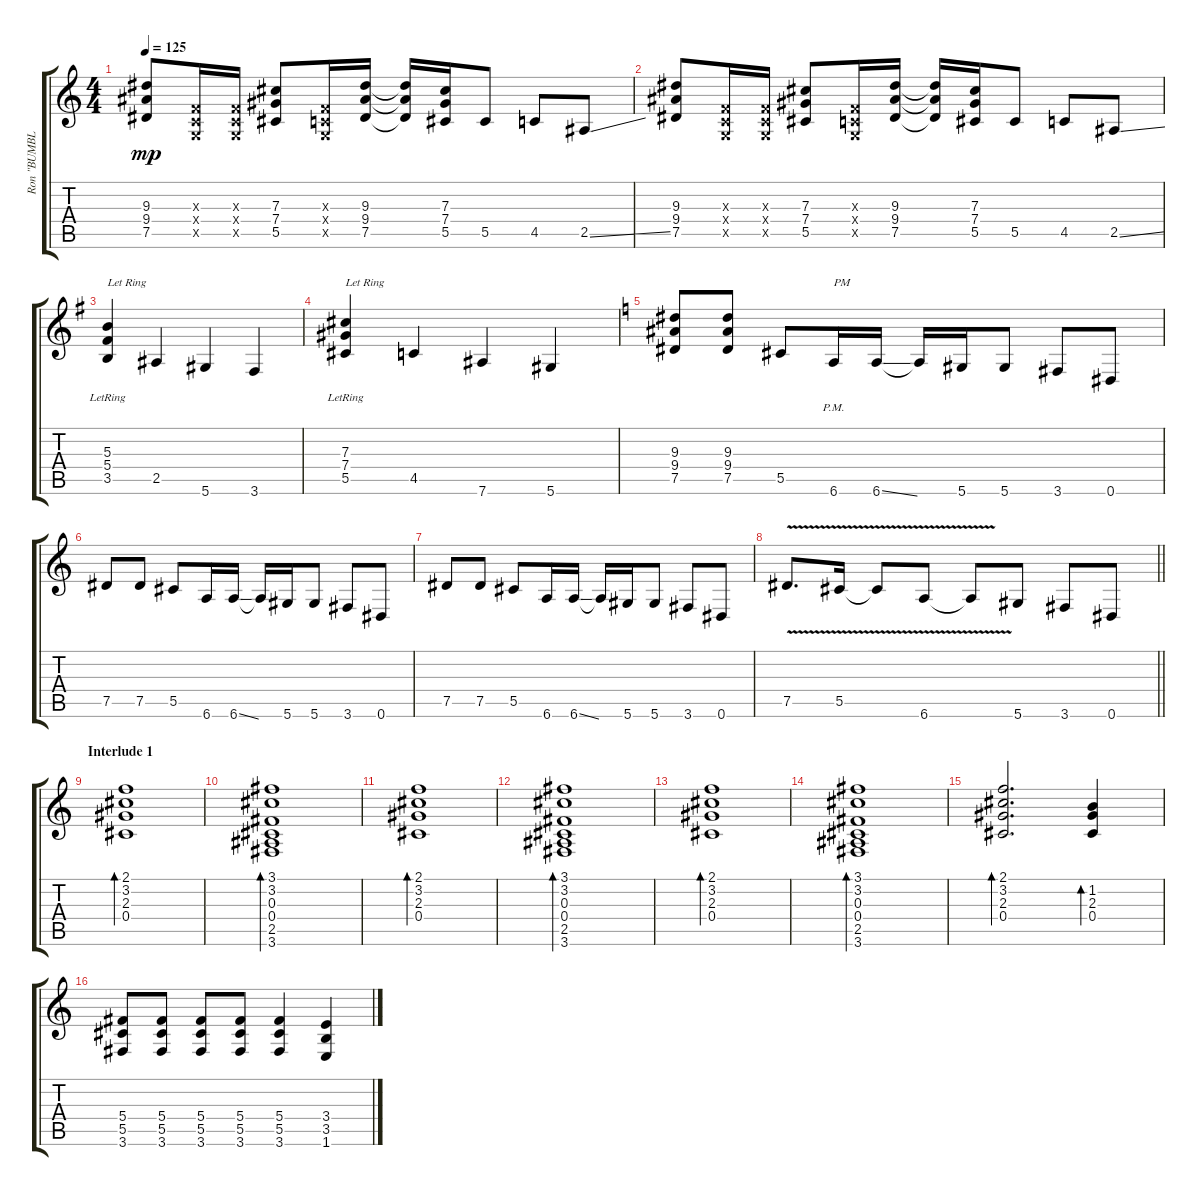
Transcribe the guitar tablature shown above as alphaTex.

\track ("Ron \"BUMBLEFOOT\" Thal" "Ron \"BUMBL") {instrument overdrivenguitar}
\staff {score tabs}
\tuning (Eb4 Bb3 Gb3 Db3 Ab2 Eb2) {hide}
\ts (4 4)
\tempo 125
\clef g2
\ks c
(9.3 9.4 7.5).8{dy mp} (-1.3{x} -1.4{x} -1.5{x}).16 (-1.3{x} -1.4{x} -1.5{x}).16 (7.3 7.4 5.5).8 (-1.3{x} -1.4{x} -1.5{x}).16 (9.3 9.4 7.5).16 (9.3{t} 9.4{t} 7.5{t}).16 (7.3 7.4 5.5).16 5.5.8 4.5.8 2.5{ss}.8 |
(9.3 9.4 7.5).8 (-1.3{x} -1.4{x} -1.5{x}).16 (-1.3{x} -1.4{x} -1.5{x}).16 (7.3 7.4 5.5).8 (-1.3{x} -1.4{x} -1.5{x}).16 (9.3 9.4 7.5).16 (9.3{t} 9.4{t} 7.5{t}).16 (7.3 7.4 5.5).16 5.5.8 4.5.8 2.5{ss}.8 |
\ks g
(5.3{lr} 5.4{lr} 3.5{lr}).4{txt "Let Ring"} 2.5.4 5.6.4 3.6.4 |
(7.3{lr} 7.4{lr} 5.5{lr}).4{txt "Let Ring"} 4.5.4 7.6.4 5.6.4 |
\ks c
(9.3 9.4 7.5).8 (9.3 9.4 7.5).8 5.5.8 6.6{pm}.16{txt "PM"} 6.6{ss}.16 6.6{t}.16 5.6.16 5.6.8 3.6.8 0.6.8 |
7.5.8 7.5.8 5.5.8 6.6.16 6.6{ss}.16 6.6{t}.16 5.6.16 5.6.8 3.6.8 0.6.8 |
7.5.8 7.5.8 5.5.8 6.6.16 6.6{ss}.16 6.6{t}.16 5.6.16 5.6.8 3.6.8 0.6.8 |
\barLineRight lightlight
7.5{v}.8{d} 5.5{v}.16 5.5{t}.8 6.6{v}.8 6.6{t}.8 5.6.8 3.6.8 0.6.8 |
\section ("" "Interlude 1")
(2.1 3.2 2.3 0.4).1{bd 60 instrument acousticguitarnylon} |
(3.1 3.2 0.3 0.4 2.5 3.6).1{bd 60} |
(2.1 3.2 2.3 0.4).1{bd 60} |
(3.1 3.2 0.3 0.4 2.5 3.6).1{bd 60} |
(2.1 3.2 2.3 0.4).1{bd 60} |
(3.1 3.2 0.3 0.4 2.5 3.6).1{bd 60} |
(2.1 3.2 2.3 0.4).2{d bd 60} (1.2 2.3 0.4).4{bd 60} |
(5.4 5.5 3.6).8 (5.4 5.5 3.6).8 (5.4 5.5 3.6).8 (5.4 5.5 3.6).8 (5.4 5.5 3.6).4 (3.4 3.5 1.6).4
